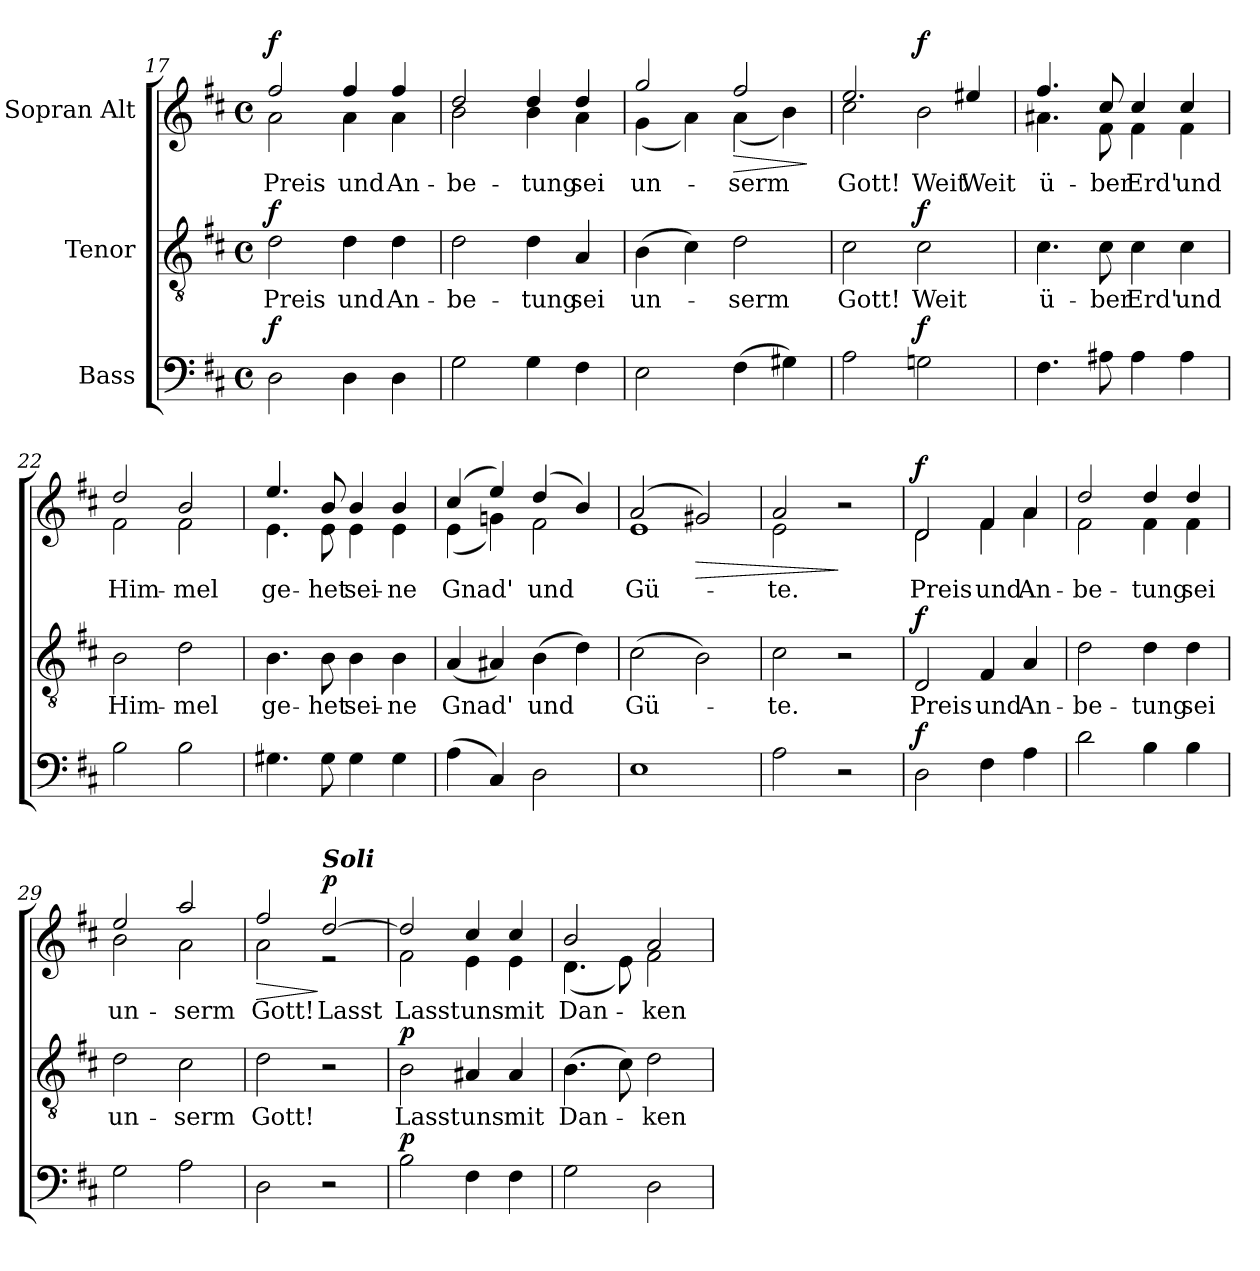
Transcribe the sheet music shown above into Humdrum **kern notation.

**kern	**dynam	**kern	**text	**dynam	**kern	**text	**dynam
*part3	*part3	*part2	*part2	*part2	*part1	*part1	*part1
*staff3	*staff3	*staff2	*staff2	*staff2	*staff1	*staff1	*staff1
*I"Bass	*	*I"Tenor	*	*	*I"Sopran Alt	*	*
!!LO:LB:g=z
*clefF4	*	*clefGv2	*	*	*clefG2	*	*
*k[f#c#]	*	*k[f#c#]	*	*	*k[f#c#]	*	*
*M4/4	*	*M4/4	*	*	*M4/4	*	*
*met(c)	*	*met(c)	*	*	*met(c)	*	*
=17	=17	=17	=17	=17	=17	=17	=17
*	*	*	*	*	*^	*	*
!	!LO:DY:a	!	!	!LO:DY:a	!	!	!	!LO:DY:a
2D\	f	2d\	Preis	f	2ff#/	2a\	Preis	f
4D\	.	4d\	und	.	4ff#/	4a\	und	.
4D\	.	4d\	An-	.	4ff#/	4a\	An-	.
=18	=18	=18	=18	=18	=18	=18	=18	=18
2G\	.	2d\	-be-	.	2dd/	2b\	-be-	.
4G\	.	4d\	-tung	.	4dd/	4b\	-tung	.
4F#\	.	4A/	sei	.	4dd/	4a\	sei	.
=19	=19	=19	=19	=19	=19	=19	=19	=19
2E\	.	(4B\	un-	.	2gg/	(4g\	un-	.
.	.	4c#\)	.	.	.	4a\)	.	.
!	!	!	!	!	!	!	!	!LO:HP:b
(4F#\	.	2d\	-serm	.	2ff#/	(4a\	-serm	>
4G#X\)	.	.	.	.	.	4b\)	.	.
*	*	*	*	*	*v	*v	*	*
.	.	.	.	.	.	.	]
=20	=20	=20	=20	=20	=20	=20	=20
*	*	*	*	*	*^	*	*
2A\	.	2c#\	Gott!	.	2.ee/	2cc#\	Gott!	.
!	!LO:DY:a	!	!	!LO:DY:a	!	!	!	!LO:DY:a
2Gn\	f	2c#\	Weit	f	.	2b\	Weit	f
.	.	.	.	.	4ee#X/	.	Weit	.
=21	=21	=21	=21	=21	=21	=21	=21	=21
4.F#\	.	4.c#\	ü-	.	4.ff#/	4.a#X\	ü-	.
8A#X\	.	8c#\	-ber	.	8cc#/	8f#\	-ber	.
4A#\	.	4c#\	Erd'	.	4cc#/	4f#\	Erd'	.
4A#\	.	4c#\	und	.	4cc#/	4f#\	und	.
=22	=22	=22	=22	=22	=22	=22	=22	=22
2B\	.	2B\	Him-	.	2dd/	2f#\	Him-	.
2B\	.	2d\	-mel	.	2b/	2f#\	-mel	.
!!LO:PB:g=z	!!
=23	=23	=23	=23	=23	=23	=23	=23	=23
4.G#X\	.	4.B\	ge-	.	4.ee/	4.e\	ge-	.
8G#\	.	8B\	-het	.	8b/	8e\	-het	.
4G#\	.	4B\	sei-	.	4b/	4e\	sei-	.
4G#\	.	4B\	-ne	.	4b/	4e\	-ne	.
=24	=24	=24	=24	=24	=24	=24	=24	=24
(4A\	.	(4A/	-Gnad'	.	(4cc#/	(4e\	Gnad'	.
4C#/)	.	4A#X/)	.	.	4ee/)	4gn\)	.	.
2D\	.	(4B\	und	.	(4dd/	2f#\	und	.
.	.	4d\)	.	.	4b/)	.	.	.
=25	=25	=25	=25	=25	=25	=25	=25	=25
1E	.	(2c#\	Gü-	.	(2a/	1e	Gü-	.
!	!	!	!	!	!	!	!	!LO:HP:b
.	.	2B\)	.	.	2g#X/)	.	.	>
=26	=26	=26	=26	=26	=26	=26	=26	=26
2A\	.	2c#\	-te.	.	2a/	2e\	-te.	.
2r	.	2r	.	.	2r	2ryy	.	]
=27	=27	=27	=27	=27	=27	=27	=27	=27
!	!LO:DY:a	!	!	!LO:DY:a	!	!	!	!LO:DY:a
2D\	f	2D/	Preis	f	2d/	2d\	Preis	f
4F#\	.	4F#/	und	.	4f#/	4f#\	und	.
4A\	.	4A/	An-	.	4a/	4a\	An-	.
=28	=28	=28	=28	=28	=28	=28	=28	=28
2d\	.	2d\	-be-	.	2dd/	2f#\	-be-	.
4B\	.	4d\	-tung	.	4dd/	4f#\	-tung	.
4B\	.	4d\	sei	.	4dd/	4f#\	sei	.
!!LO:LB:g=z	!!
=29	=29	=29	=29	=29	=29	=29	=29	=29
2G\	.	2d\	un-	.	2ee/	2b\	un-	.
2A\	.	2c#\	-serm	.	2aa/	2a\	-serm	.
=30	=30	=30	=30	=30	=30	=30	=30	=30
!	!	!	!	!	!	!	!	!LO:HP:b
2D\	.	2d\	Gott!	.	2ff#/	2a\	Gott!	>
!	!	!	!	!	!LO:TX:a:Bi:t=Soli	!	!	!
!	!	!	!	!	!	!	!	!LO:DY:n=1:a
2r	.	2r	.	.	[2dd/	2r	Lasst	] p
=31	=31	=31	=31	=31	=31	=31	=31	=31
!	!LO:DY:a	!	!	!LO:DY:a	!	!	!	!
2B\	p	2B\	Lasst	p	2dd/]	2f#\	Lasst	.
4F#\	.	4A#X/	uns	.	4cc#/	4e\	uns	.
4F#\	.	4A#/	mit	.	4cc#/	4e\	mit	.
=32	=32	=32	=32	=32	=32	=32	=32	=32
2G\	.	(4.B\	Dan-	.	2b/	(4.d\	Dan-	.
.	.	8c#\)	.	.	.	8e\)	.	.
2D\	.	2d\	-ken	.	2a/	2f#\	-ken	.
*	*	*	*	*	*v	*v	*	*
=	=	=	=	=	=	=	=
*-	*-	*-	*-	*-	*-	*-	*-
